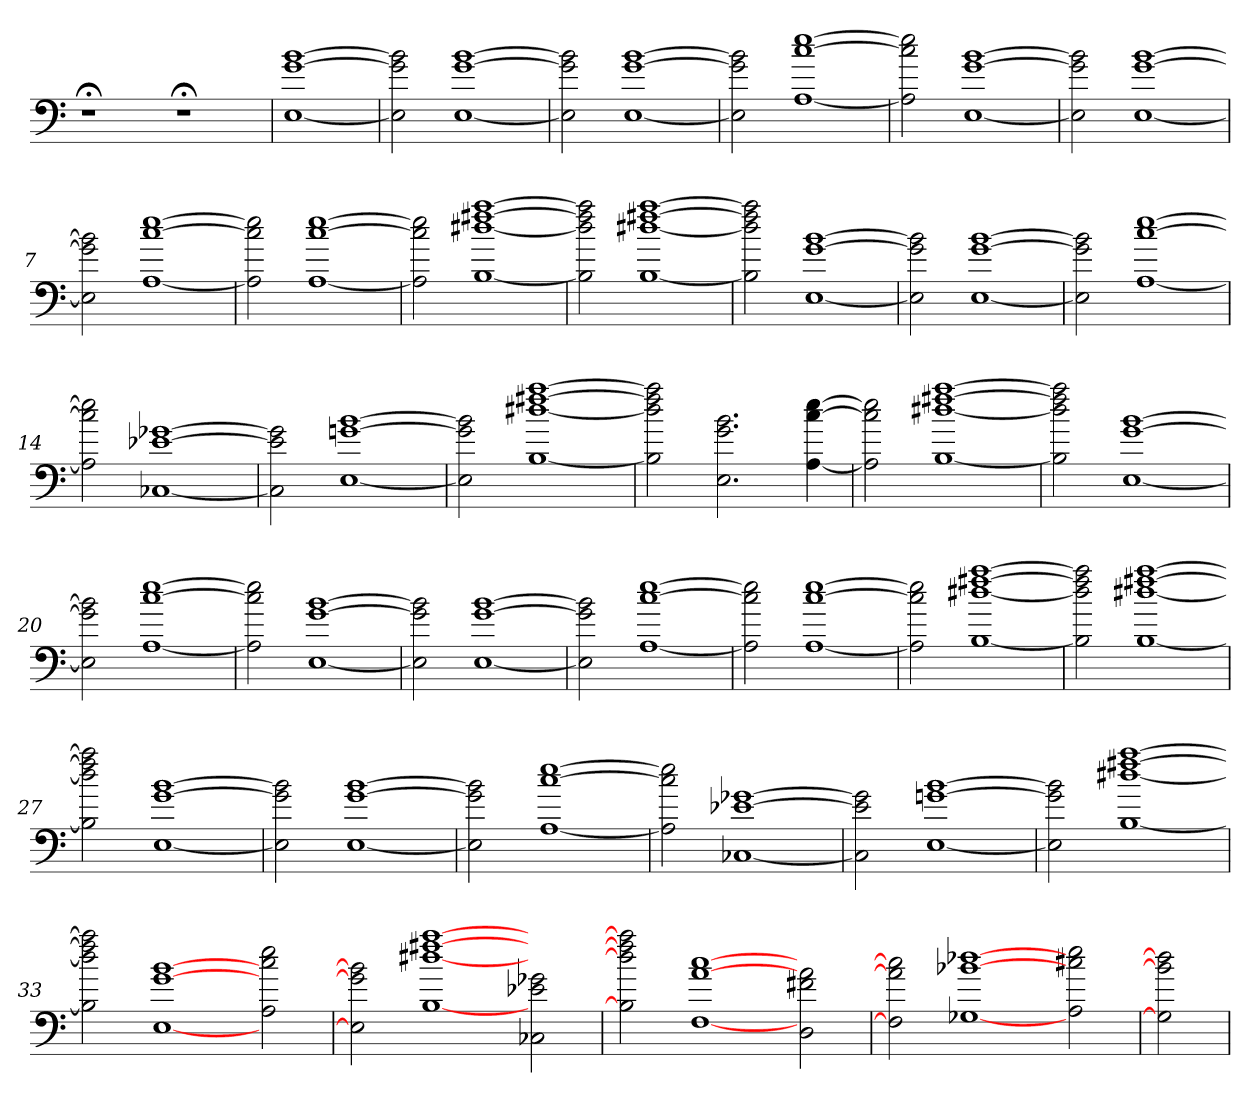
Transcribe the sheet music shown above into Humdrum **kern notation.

**kern
*part1
*staff1
=
1r;<
1r;<
=1
[1E [1g [1b
=2
2E] 2g] 2b]
[1E [1g [1b
=3
2E] 2g] 2b]
[1E [1g [1b
=4
2E] 2g] 2b]
[1A [1cc [1ee
=5
2A] 2cc] 2ee]
[1E [1g [1b
=6
2E] 2g] 2b]
[1E [1g [1b
=7
2E] 2g] 2b]
[1A [1cc [1ee
=8
2A] 2cc] 2ee]
[1A [1cc [1ee
=9
2A] 2cc] 2ee]
[1B [1dd#X [1ff#X [1aa
=10
2B] 2dd#] 2ff#] 2aa]
[1B [1dd#X [1ff#X [1aa
=11
2B] 2dd#] 2ff#] 2aa]
[1E [1g [1b
=12
2E] 2g] 2b]
[1E [1g [1b
=13
2E] 2g] 2b]
[1A [1cc [1ee
=14
2A] 2cc] 2ee]
[1C-X [1e-X [1g-X
=15
2C-] 2e-] 2g-]
[1E [1g [1b
=16
2E] 2g] 2b]
[1B [1dd#X [1ff#X [1aa
=17
2B] 2dd#] 2ff#] 2aa]
2.E 2.g 2.b
[4A [4cc [4ee
=18
2A] 2cc] 2ee]
[1B [1dd#X [1ff#X [1aa
=19
2B] 2dd#] 2ff#] 2aa]
[1E [1g [1b
=20
2E] 2g] 2b]
[1A [1cc [1ee
=21
2A] 2cc] 2ee]
[1E [1g [1b
=22
2E] 2g] 2b]
[1E [1g [1b
=23
2E] 2g] 2b]
[1A [1cc [1ee
=24
2A] 2cc] 2ee]
[1A [1cc [1ee
=25
2A] 2cc] 2ee]
[1B [1dd#X [1ff#X [1aa
=26
2B] 2dd#] 2ff#] 2aa]
[1B [1dd#X [1ff#X [1aa
=27
2B] 2dd#] 2ff#] 2aa]
[1E [1g [1b
=28
2E] 2g] 2b]
[1E [1g [1b
=29
2E] 2g] 2b]
[1A [1cc [1ee
=30
2A] 2cc] 2ee]
[1C-X [1e-X [1g-X
=31
2C-] 2e-] 2g-]
[1E [1g [1b
=32
2E] 2g] 2b]
[1B [1dd#X [1ff#X [1aa
=33
2B] 2dd#] 2ff#] 2aa]
[1E [1g [1b
2A 2cc 2ee
=34
2E] 2g] 2b]
[1B [1dd#X [1ff#X [1aa
2C-X 2e-X 2g-X
=35
2B] 2dd#] 2ff#] 2aa]
[1F [1a [1cc
2D 2f#X 2a
=36
2F] 2a] 2cc]
[1G-X [1b-X [1dd-X
2A 2cc#X 2ee
=37
2G-] 2b-] 2dd-]
=
*-
